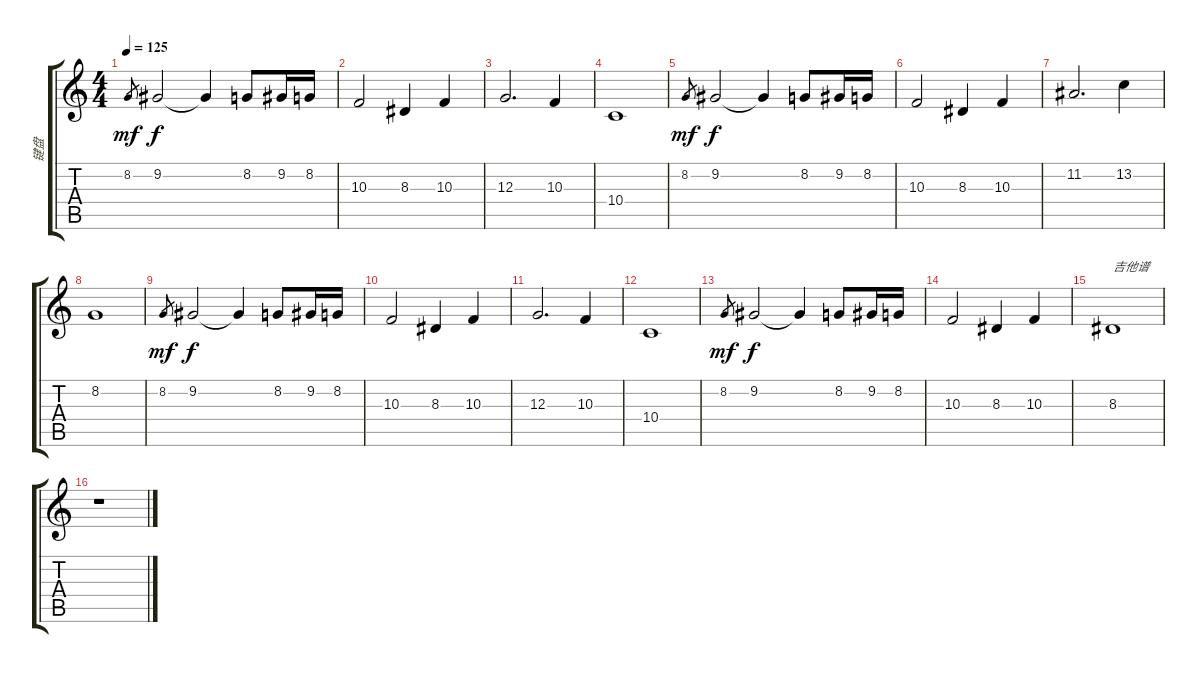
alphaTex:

\track ("键盘" "键盘") {instrument harmonica}
\staff {score tabs}
\tuning (E4 B3 G3 D3 A2 E2) {hide}
\ts (4 4)
\tempo 125
\clef g2
\ks c
8.2.8{gr dy mf} 9.2.2{dy f} 9.2{t}.4 8.2.8 9.2.16 8.2.16 |
10.3.2 8.3.4 10.3.4 |
12.3.2{d} 10.3.4 |
10.4.1 |
8.2.8{gr dy mf} 9.2.2{dy f} 9.2{t}.4 8.2.8 9.2.16 8.2.16 |
10.3.2 8.3.4 10.3.4 |
11.2.2{d} 13.2.4 |
8.2.1 |
8.2.8{gr dy mf} 9.2.2{dy f} 9.2{t}.4 8.2.8 9.2.16 8.2.16 |
10.3.2 8.3.4 10.3.4 |
12.3.2{d} 10.3.4 |
10.4.1 |
8.2.8{gr dy mf} 9.2.2{dy f} 9.2{t}.4 8.2.8 9.2.16 8.2.16 |
10.3.2 8.3.4 10.3.4 |
8.3.1{txt "吉他谱"} |
r.1
